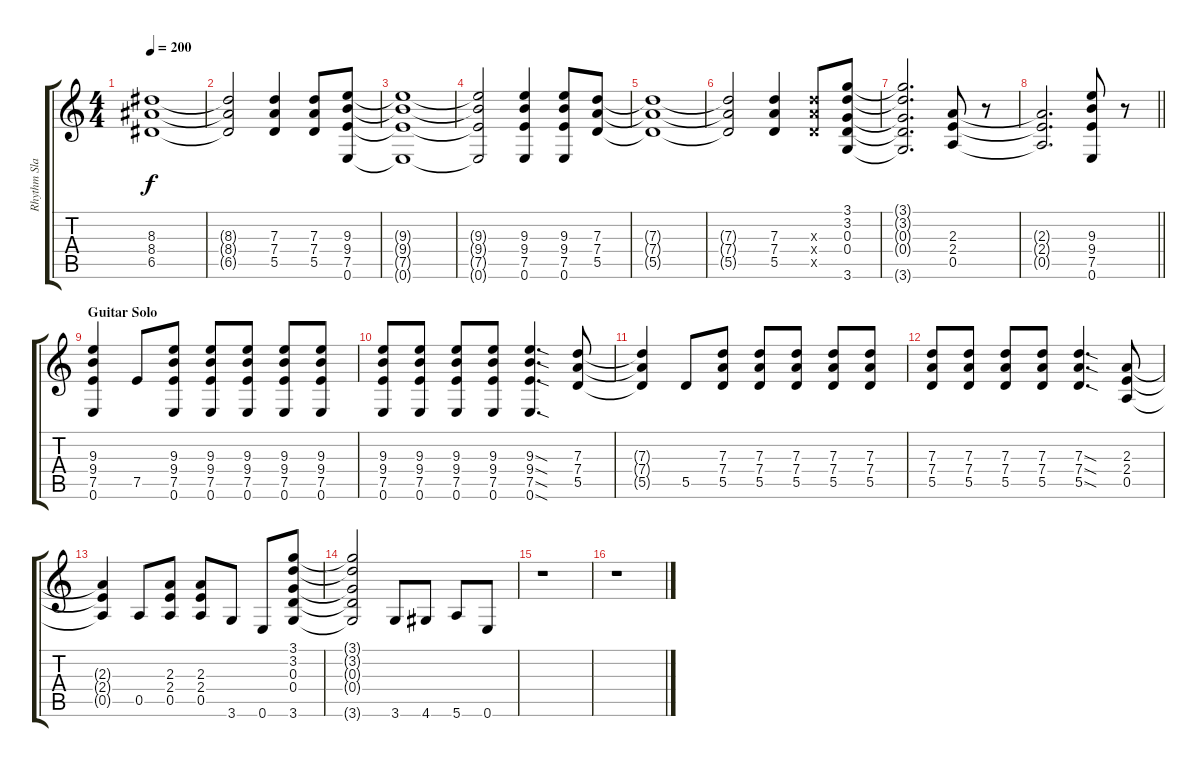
\track ("Rhythm Slash" "Rhythm Sla") {instrument distortionguitar}
\staff {score tabs}
\tuning (E4 B3 G3 D3 A2 E2) {hide}
\ts (4 4)
\tempo 200
\clef g2
\ks c
(8.3{t} 8.4{t} 6.5{t}).1{dy f} |
(8.3{t} 8.4{t} 6.5{t}).2 (7.3 7.4 5.5).4 (7.3 7.4 5.5).8 (9.3 9.4 7.5 0.6).8 |
(9.3{t} 9.4{t} 7.5{t} 0.6{t}).1 |
(9.3{t} 9.4{t} 7.5{t} 0.6{t}).2 (9.3 9.4 7.5 0.6).4 (9.3 9.4 7.5 0.6).8 (7.3 7.4 5.5).8 |
(7.3{t} 7.4{t} 5.5{t}).1 |
(7.3{t} 7.4{t} 5.5{t}).2 (7.3 7.4 5.5).4 (7.3{x} 7.4{x} 5.5{x}).8 (3.1 3.2 0.3 0.4 3.6).8 |
(3.1{t} 3.2{t} 0.3{t} 0.4{t} 3.6{t}).2{d} (2.3 2.4 0.5).8 r.8 |
\barLineRight lightlight
(2.3{t} 2.4{t} 0.5{t}).2{d} (9.3 9.4 7.5 0.6).8 r.8 |
\section ("" "Guitar Solo")
(9.3 9.4 7.5 0.6).4 7.5.8 (9.3 9.4 7.5 0.6).8 (9.3 9.4 7.5 0.6).8 (9.3 9.4 7.5 0.6).8 (9.3 9.4 7.5 0.6).8 (9.3 9.4 7.5 0.6).8 |
(9.3 9.4 7.5 0.6).8 (9.3 9.4 7.5 0.6).8 (9.3 9.4 7.5 0.6).8 (9.3 9.4 7.5 0.6).8 (9.3{sod} 9.4{sod} 7.5{sod} 0.6{sod}).4{d} (7.3 7.4 5.5).8 |
(7.3{t} 7.4{t} 5.5{t}).4 5.5.8 (7.3 7.4 5.5).8 (7.3 7.4 5.5).8 (7.3 7.4 5.5).8 (7.3 7.4 5.5).8 (7.3 7.4 5.5).8 |
(7.3 7.4 5.5).8 (7.3 7.4 5.5).8 (7.3 7.4 5.5).8 (7.3 7.4 5.5).8 (7.3{sod} 7.4{sod} 5.5{sod}).4{d} (2.3 2.4 0.5).8 |
(2.3{t} 2.4{t} 0.5{t}).4 0.5.8 (2.3 2.4 0.5).8 (2.3 2.4 0.5).8 3.6.8 0.6.8 (3.1 3.2 0.3 0.4 3.6).8 |
(3.1{t} 3.2{t} 0.3{t} 0.4{t} 3.6{t}).2 3.6.8 4.6.8 5.6.8 0.6.8 |
r.1 |
r.1
